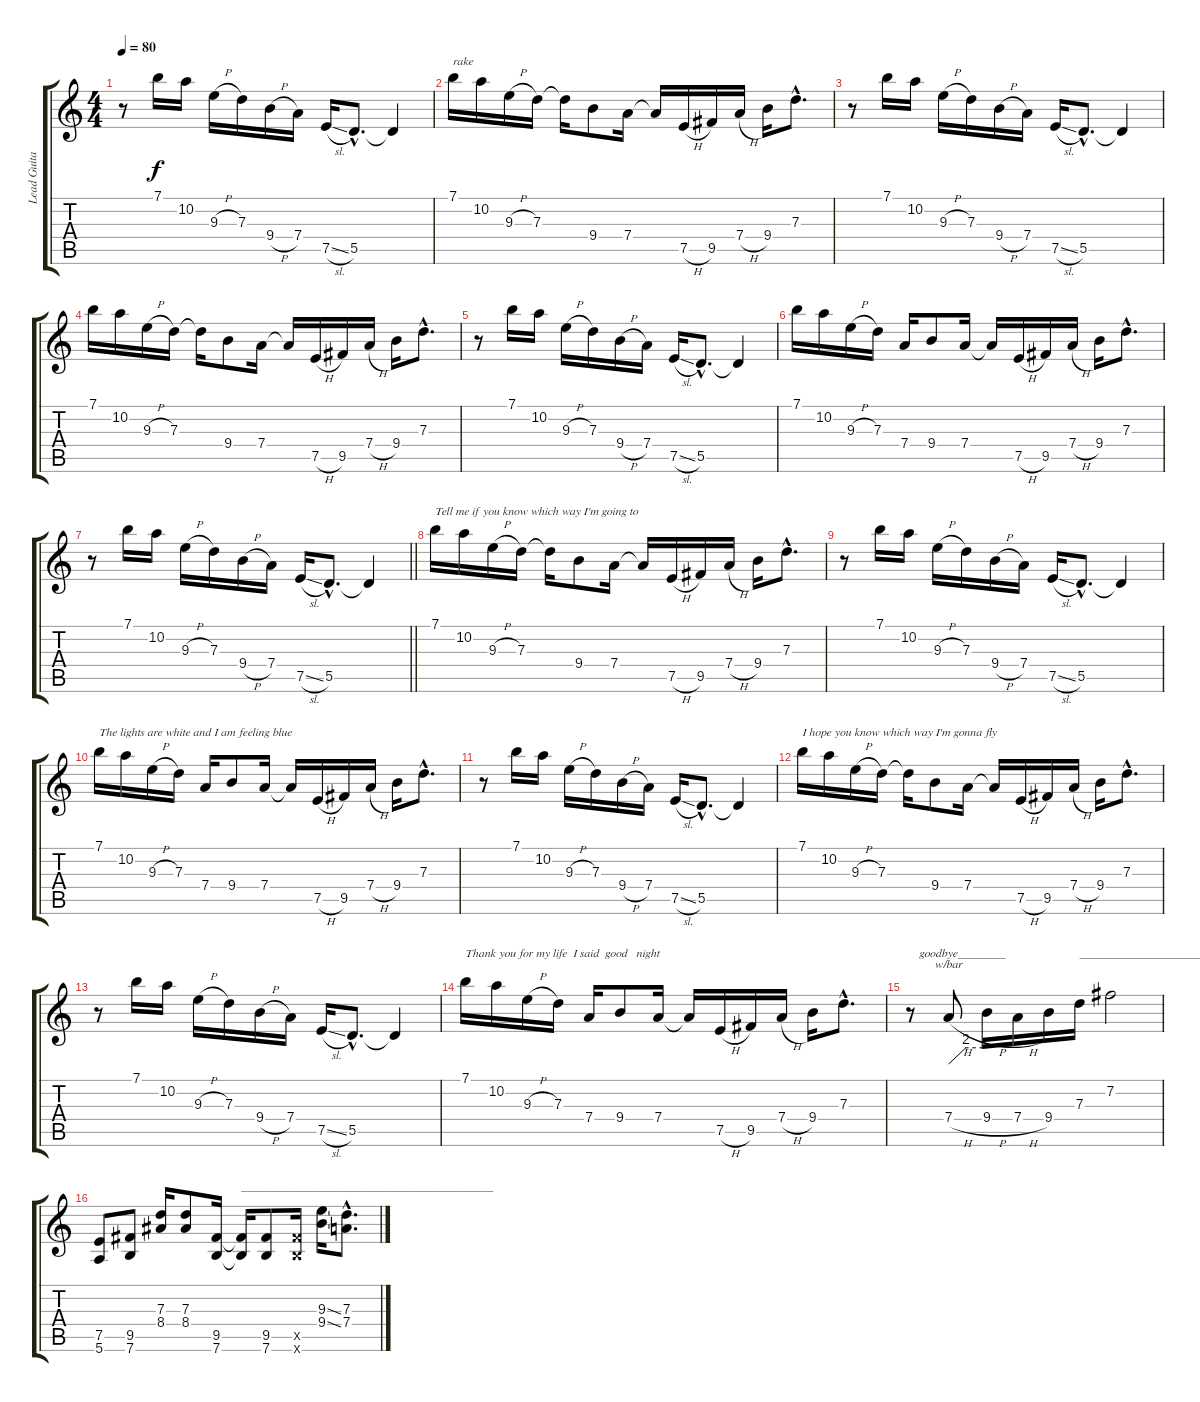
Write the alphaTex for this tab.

\track ("Lead Guitar 1" "Lead Guita") {instrument overdrivenguitar}
\staff {score tabs}
\tuning (E4 B3 G3 D3 A2 E2) {hide}
\ts (4 4)
\tempo 80
\clef g2
\ks c
r.8{dy f} 7.1.16 10.2.16 9.3{h}.16 7.3.16 9.4{h}.16 7.4.16 7.5{sl}.16 5.5{hac}.8{d} 5.5{t}.4 |
7.1.16{txt "rake"} 10.2.16 9.3{h}.16 7.3.16 7.3{t}.16 9.4.8 7.4.16 7.4{t}.16 7.5{h}.16 9.5.16 7.4{h}.16 9.4.16 7.3{hac}.8{d} |
r.8 7.1.16 10.2.16 9.3{h}.16 7.3.16 9.4{h}.16 7.4.16 7.5{sl}.16 5.5{hac}.8{d} 5.5{t}.4 |
7.1.16 10.2.16 9.3{h}.16 7.3.16 7.3{t}.16 9.4.8 7.4.16 7.4{t}.16 7.5{h}.16 9.5.16 7.4{h}.16 9.4.16 7.3{hac}.8{d} |
r.8 7.1.16 10.2.16 9.3{h}.16 7.3.16 9.4{h}.16 7.4.16 7.5{sl}.16 5.5{hac}.8{d} 5.5{t}.4 |
7.1.16 10.2.16 9.3{h}.16 7.3.16 7.4.16 9.4.8 7.4.16 7.4{t}.16 7.5{h}.16 9.5.16 7.4{h}.16 9.4.16 7.3{hac}.8{d} |
\barLineRight lightlight
r.8 7.1.16 10.2.16 9.3{h}.16 7.3.16 9.4{h}.16 7.4.16 7.5{sl}.16 5.5{hac}.8{d} 5.5{t}.4 |
7.1.16{txt "Tell me if you know which way I'm going to"} 10.2.16 9.3{h}.16 7.3.16 7.3{t}.16 9.4.8 7.4.16 7.4{t}.16 7.5{h}.16 9.5.16 7.4{h}.16 9.4.16 7.3{hac}.8{d} |
r.8 7.1.16 10.2.16 9.3{h}.16 7.3.16 9.4{h}.16 7.4.16 7.5{sl}.16 5.5{hac}.8{d} 5.5{t}.4 |
7.1.16{txt "The lights are white and I am feeling blue"} 10.2.16 9.3{h}.16 7.3.16 7.4.16 9.4.8 7.4.16 7.4{t}.16 7.5{h}.16 9.5.16 7.4{h}.16 9.4.16 7.3{hac}.8{d} |
r.8 7.1.16 10.2.16 9.3{h}.16 7.3.16 9.4{h}.16 7.4.16 7.5{sl}.16 5.5{hac}.8{d} 5.5{t}.4 |
7.1.16{txt "I hope you know which way I'm gonna fly"} 10.2.16 9.3{h}.16 7.3.16 7.3{t}.16 9.4.8 7.4.16 7.4{t}.16 7.5{h}.16 9.5.16 7.4{h}.16 9.4.16 7.3{hac}.8{d} |
r.8 7.1.16 10.2.16 9.3{h}.16 7.3.16 9.4{h}.16 7.4.16 7.5{sl}.16 5.5{hac}.8{d} 5.5{t}.4 |
7.1.16{txt "Thank you for my life  I said  good   night"} 10.2.16 9.3{h}.16 7.3.16 7.4.16 9.4.8 7.4.16 7.4{t}.16 7.5{h}.16 9.5.16 7.4{h}.16 9.4.16 7.3{hac}.8{d} |
r.8{txt "   goodbye________"} 7.4{h}.8{tbe (custom default 0 0 30 8 60 8)} 9.4{h}.16 7.4{h}.16 9.4.16 7.3.16{txt "_______________________________________"} 7.2.2 |
(7.5 5.6).8 (9.5 7.6).8 (7.3 8.4).16 (7.3 8.4).8 (9.5 7.6).16 (9.5{t} 7.6{t}).16{txt "__________________________________________"} (9.5 7.6).8 (9.5{x} 7.6{x}).16 (9.3{ss} 9.4{ss}).16 (7.3{hac} 7.4{hac}).8{d}
